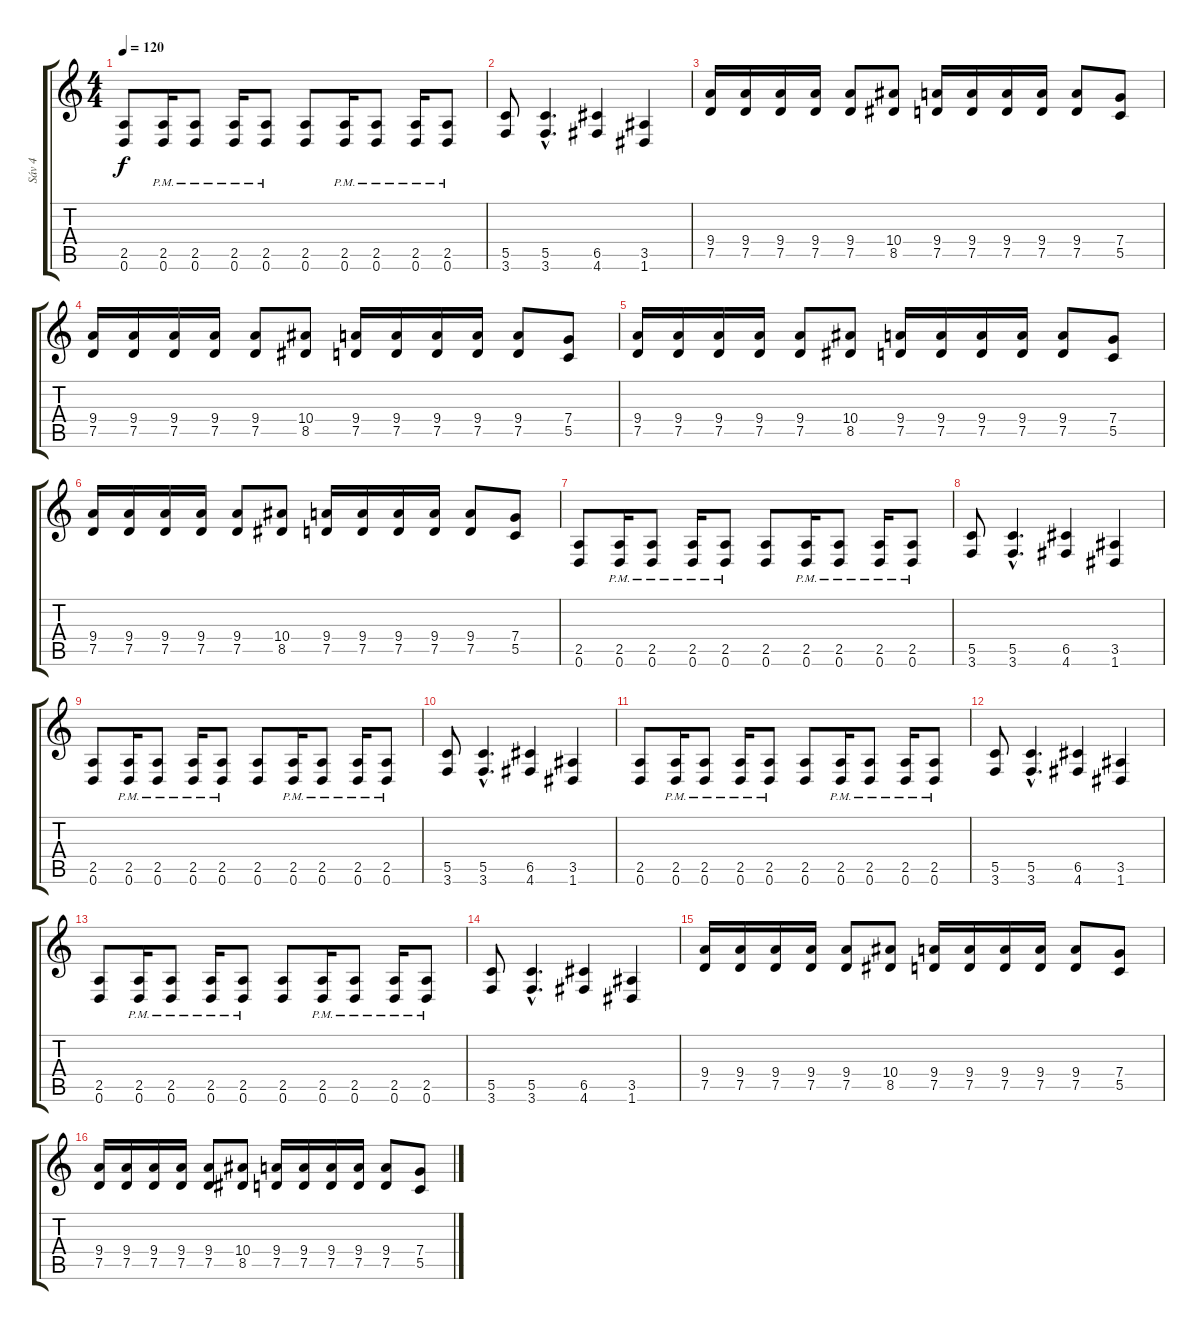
\track ("Sáv 4" "Sáv 4") {instrument distortionguitar}
\staff {score tabs}
\tuning (D4 A3 F3 C3 G2 D2) {hide}
\ts (4 4)
\tempo 120
\clef g2
\ks c
(2.5 0.6).8{dy f} (2.5{pm} 0.6{pm}).16 (2.5{pm} 0.6{pm}).8 (2.5{pm} 0.6{pm}).16 (2.5{pm} 0.6{pm}).8 (2.5 0.6).8 (2.5{pm} 0.6{pm}).16 (2.5{pm} 0.6{pm}).8 (2.5{pm} 0.6{pm}).16 (2.5{pm} 0.6{pm}).8 |
(5.5 3.6).8 (5.5{hac} 3.6{hac}).4{d} (6.5 4.6).4 (3.5 1.6).4 |
(9.4 7.5).16 (9.4 7.5).16 (9.4 7.5).16 (9.4 7.5).16 (9.4 7.5).8 (10.4 8.5).8 (9.4 7.5).16 (9.4 7.5).16 (9.4 7.5).16 (9.4 7.5).16 (9.4 7.5).8 (7.4 5.5).8 |
(9.4 7.5).16 (9.4 7.5).16 (9.4 7.5).16 (9.4 7.5).16 (9.4 7.5).8 (10.4 8.5).8 (9.4 7.5).16 (9.4 7.5).16 (9.4 7.5).16 (9.4 7.5).16 (9.4 7.5).8 (7.4 5.5).8 |
(9.4 7.5).16 (9.4 7.5).16 (9.4 7.5).16 (9.4 7.5).16 (9.4 7.5).8 (10.4 8.5).8 (9.4 7.5).16 (9.4 7.5).16 (9.4 7.5).16 (9.4 7.5).16 (9.4 7.5).8 (7.4 5.5).8 |
(9.4 7.5).16 (9.4 7.5).16 (9.4 7.5).16 (9.4 7.5).16 (9.4 7.5).8 (10.4 8.5).8 (9.4 7.5).16 (9.4 7.5).16 (9.4 7.5).16 (9.4 7.5).16 (9.4 7.5).8 (7.4 5.5).8 |
(2.5 0.6).8 (2.5{pm} 0.6{pm}).16 (2.5{pm} 0.6{pm}).8 (2.5{pm} 0.6{pm}).16 (2.5{pm} 0.6{pm}).8 (2.5 0.6).8 (2.5{pm} 0.6{pm}).16 (2.5{pm} 0.6{pm}).8 (2.5{pm} 0.6{pm}).16 (2.5{pm} 0.6{pm}).8 |
(5.5 3.6).8 (5.5{hac} 3.6{hac}).4{d} (6.5 4.6).4 (3.5 1.6).4 |
(2.5 0.6).8 (2.5{pm} 0.6{pm}).16 (2.5{pm} 0.6{pm}).8 (2.5{pm} 0.6{pm}).16 (2.5{pm} 0.6{pm}).8 (2.5 0.6).8 (2.5{pm} 0.6{pm}).16 (2.5{pm} 0.6{pm}).8 (2.5{pm} 0.6{pm}).16 (2.5{pm} 0.6{pm}).8 |
(5.5 3.6).8 (5.5{hac} 3.6{hac}).4{d} (6.5 4.6).4 (3.5 1.6).4 |
(2.5 0.6).8 (2.5{pm} 0.6{pm}).16 (2.5{pm} 0.6{pm}).8 (2.5{pm} 0.6{pm}).16 (2.5{pm} 0.6{pm}).8 (2.5 0.6).8 (2.5{pm} 0.6{pm}).16 (2.5{pm} 0.6{pm}).8 (2.5{pm} 0.6{pm}).16 (2.5{pm} 0.6{pm}).8 |
(5.5 3.6).8 (5.5{hac} 3.6{hac}).4{d} (6.5 4.6).4 (3.5 1.6).4 |
(2.5 0.6).8 (2.5{pm} 0.6{pm}).16 (2.5{pm} 0.6{pm}).8 (2.5{pm} 0.6{pm}).16 (2.5{pm} 0.6{pm}).8 (2.5 0.6).8 (2.5{pm} 0.6{pm}).16 (2.5{pm} 0.6{pm}).8 (2.5{pm} 0.6{pm}).16 (2.5{pm} 0.6{pm}).8 |
(5.5 3.6).8 (5.5{hac} 3.6{hac}).4{d} (6.5 4.6).4 (3.5 1.6).4 |
(9.4 7.5).16 (9.4 7.5).16 (9.4 7.5).16 (9.4 7.5).16 (9.4 7.5).8 (10.4 8.5).8 (9.4 7.5).16 (9.4 7.5).16 (9.4 7.5).16 (9.4 7.5).16 (9.4 7.5).8 (7.4 5.5).8 |
(9.4 7.5).16 (9.4 7.5).16 (9.4 7.5).16 (9.4 7.5).16 (9.4 7.5).8 (10.4 8.5).8 (9.4 7.5).16 (9.4 7.5).16 (9.4 7.5).16 (9.4 7.5).16 (9.4 7.5).8 (7.4 5.5).8
